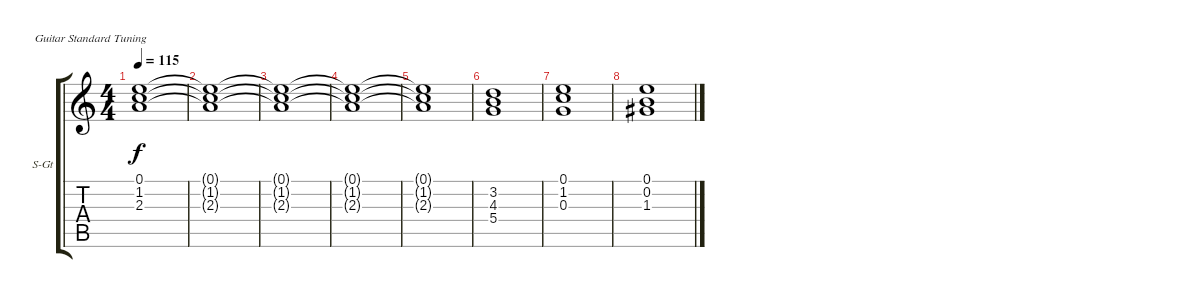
\bracketExtendMode groupsimilarinstruments
\firstSystemTrackNameOrientation horizontal
\otherSystemsTrackNameOrientation horizontal
\track ("Organ" "S-Gt") {instrument drawbarorgan}
\staff {score tabs}
\tuning (E4 B3 G3 D3 A2 E2)
\displaytranspose 12
\ts (4 4)
\tempo 115
\clef g2
\ks c
(0.1 1.2 2.3).1{dy f} |
(0.1{t} 1.2{t} 2.3{t}).1 |
(0.1{t} 1.2{t} 2.3{t}).1 |
(0.1{t} 1.2{t} 2.3{t}).1 |
(0.1{t} 1.2{t} 2.3{t}).1 |
(3.2 4.3 5.4).1 |
(0.1 1.2 0.3).1 |
(0.1 0.2 1.3).1
